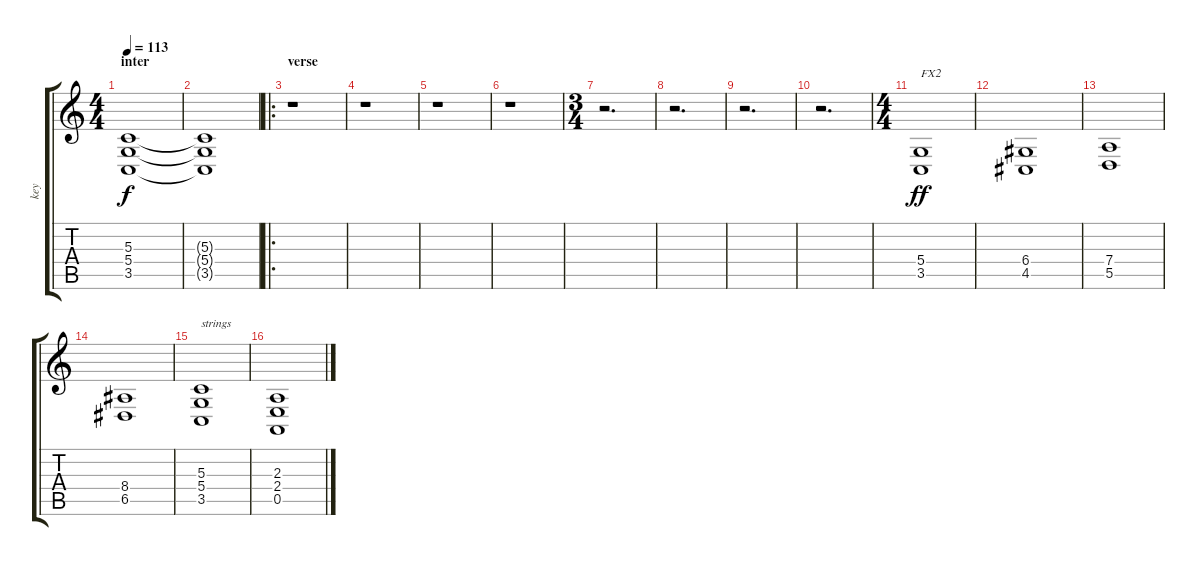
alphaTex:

\track ("key" "key") {instrument fx2soundtrack}
\staff {score tabs}
\tuning (E4 B3 G3 D3 A2 E2) {hide}
\ts (4 4)
\section ("" "inter")
\tempo 113
\clef g2
\ks c
(5.3 5.4 3.5).1{dy f} |
(5.3{t} 5.4{t} 3.5{t}).1 |
\ro
\section ("" "verse")
r.1 |
r.1 |
r.1 |
r.1 |
\ts (3 4)
r.2{d} |
r.2{d} |
r.2{d} |
r.2{d} |
\ts (4 4)
(5.4 3.5).1{txt "FX2" dy ff instrument fx2soundtrack} |
(6.4 4.5).1 |
(7.4 5.5).1 |
(8.4 6.5).1 |
(5.3 5.4 3.5).1{txt "strings" instrument stringensemble1} |
(2.3 2.4 0.5).1
